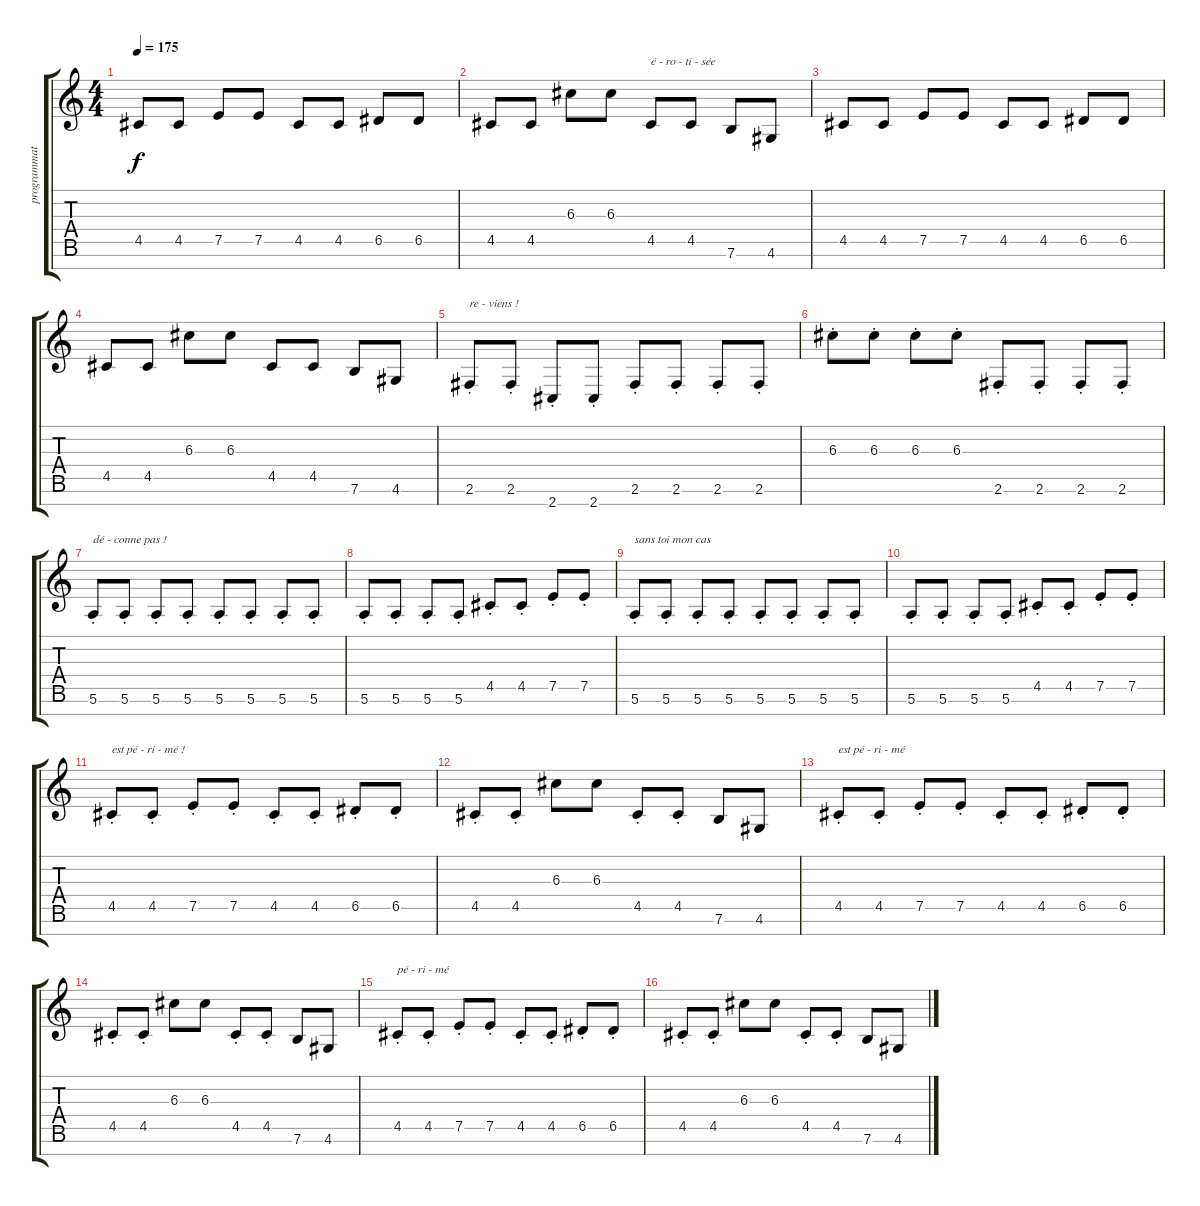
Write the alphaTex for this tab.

\track ("programmation" "programmat") {instrument synthbass2}
\staff {score tabs}
\tuning (E4 B3 G3 D3 A2 E2 B1) {hide}
\ts (4 4)
\tempo 175
\clef g2
\ks c
4.5.8{dy f} 4.5.8 7.5.8 7.5.8 4.5.8 4.5.8 6.5.8 6.5.8 |
4.5.8 4.5.8 6.3.8 6.3.8 4.5.8{txt "é - ro - ti - sée"} 4.5.8 7.6.8 4.6.8 |
4.5.8 4.5.8 7.5.8 7.5.8 4.5.8 4.5.8 6.5.8 6.5.8 |
4.5.8 4.5.8 6.3.8 6.3.8 4.5.8 4.5.8 7.6.8 4.6.8 |
2.6{st}.8{txt "re - viens !"} 2.6{st}.8 2.7{st}.8 2.7{st}.8 2.6{st}.8 2.6{st}.8 2.6{st}.8 2.6{st}.8 |
6.3{st}.8 6.3{st}.8 6.3{st}.8 6.3{st}.8 2.6{st}.8 2.6{st}.8 2.6{st}.8 2.6{st}.8 |
5.6{st}.8{txt "dé - conne pas !"} 5.6{st}.8 5.6{st}.8 5.6{st}.8 5.6{st}.8 5.6{st}.8 5.6{st}.8 5.6{st}.8 |
5.6{st}.8 5.6{st}.8 5.6{st}.8 5.6{st}.8 4.5{st}.8 4.5{st}.8 7.5{st}.8 7.5{st}.8 |
5.6{st}.8{txt "sans toi mon cas"} 5.6{st}.8 5.6{st}.8 5.6{st}.8 5.6{st}.8 5.6{st}.8 5.6{st}.8 5.6{st}.8 |
5.6{st}.8 5.6{st}.8 5.6{st}.8 5.6{st}.8 4.5{st}.8 4.5{st}.8 7.5{st}.8 7.5{st}.8 |
4.5{st}.8{txt "est pé - ri - mé !"} 4.5{st}.8 7.5{st}.8 7.5{st}.8 4.5{st}.8 4.5{st}.8 6.5{st}.8 6.5{st}.8 |
4.5{st}.8 4.5{st}.8 6.3.8 6.3.8 4.5{st}.8 4.5{st}.8 7.6.8 4.6.8 |
4.5{st}.8{txt "est pé - ri - mé"} 4.5{st}.8 7.5{st}.8 7.5{st}.8 4.5{st}.8 4.5{st}.8 6.5{st}.8 6.5{st}.8 |
4.5{st}.8 4.5{st}.8 6.3.8 6.3.8 4.5{st}.8 4.5{st}.8 7.6.8 4.6.8 |
4.5{st}.8{txt "pé - ri - mé"} 4.5{st}.8 7.5{st}.8 7.5{st}.8 4.5{st}.8 4.5{st}.8 6.5{st}.8 6.5{st}.8 |
4.5{st}.8 4.5{st}.8 6.3.8 6.3.8 4.5{st}.8 4.5{st}.8 7.6.8 4.6.8
